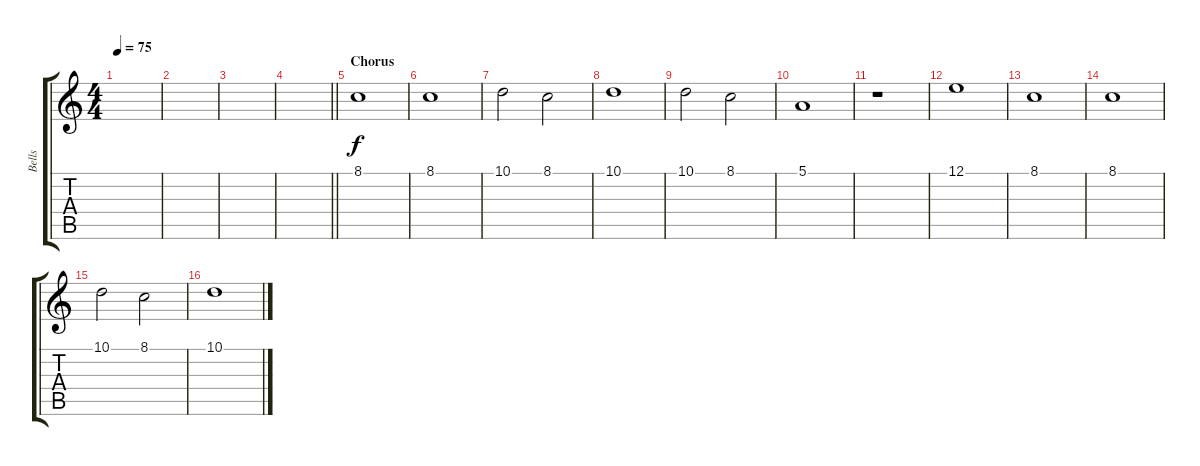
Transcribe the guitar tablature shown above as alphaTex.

\track ("Bells" "Bells") {instrument vibraphone bank 255}
\staff {score tabs}
\tuning (E4 B3 G3 D3 A2 E2) {hide}
\ts (4 4)
\tempo 75
\clef g2
\ks c
|
|
|
\barLineRight lightlight
|
\section ("" "Chorus")
8.1.1 |
8.1.1 |
10.1.2 8.1.2 |
10.1.1 |
10.1.2 8.1.2 |
5.1.1 |
r.1 |
12.1.1 |
8.1.1 |
8.1.1 |
10.1.2 8.1.2 |
10.1.1
